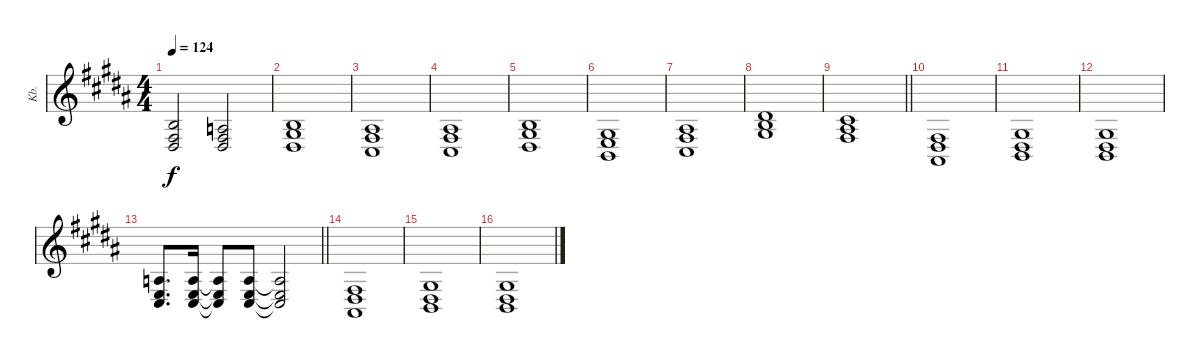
\track ("Kb." "Kb.") {instrument percussiveorgan}
\staff {score}
\tuning (E4 B3 G3 D3 A2 E2 B1) {hide}
\ts (4 4)
\tempo 124
\clef g2
\ks b
(0.2 1.4 9.5).2{dy f} (2.3 4.4 6.5).2 |
(0.2 1.3 1.4).1 |
(3.3 4.4 4.5).1 |
(3.3 4.4 4.5).1 |
(0.2 1.3 1.4).1 |
(1.3 2.4 2.5).1 |
(3.3 4.4 4.5).1 |
(0.2 1.3 13.4).1 |
\barLineRight lightlight
(2.2 3.3 4.4).1{bd 240} |
(4.4 6.5 6.6).1 |
(1.3 1.4 2.5).1 |
(1.3 1.4 2.5).1 |
\barLineRight lightlight
(2.3 2.4 4.5).8{d} (2.3 2.4 4.5).16 (2.3{t} 2.4{t} 4.5{t}).8 (2.3 2.4 4.5).8 (2.3{t} 2.4{t} 4.5{t}).2 |
(1.4 9.5 6.6).1 |
(1.3 1.4 2.5).1 |
(1.3 1.4 2.5).1
